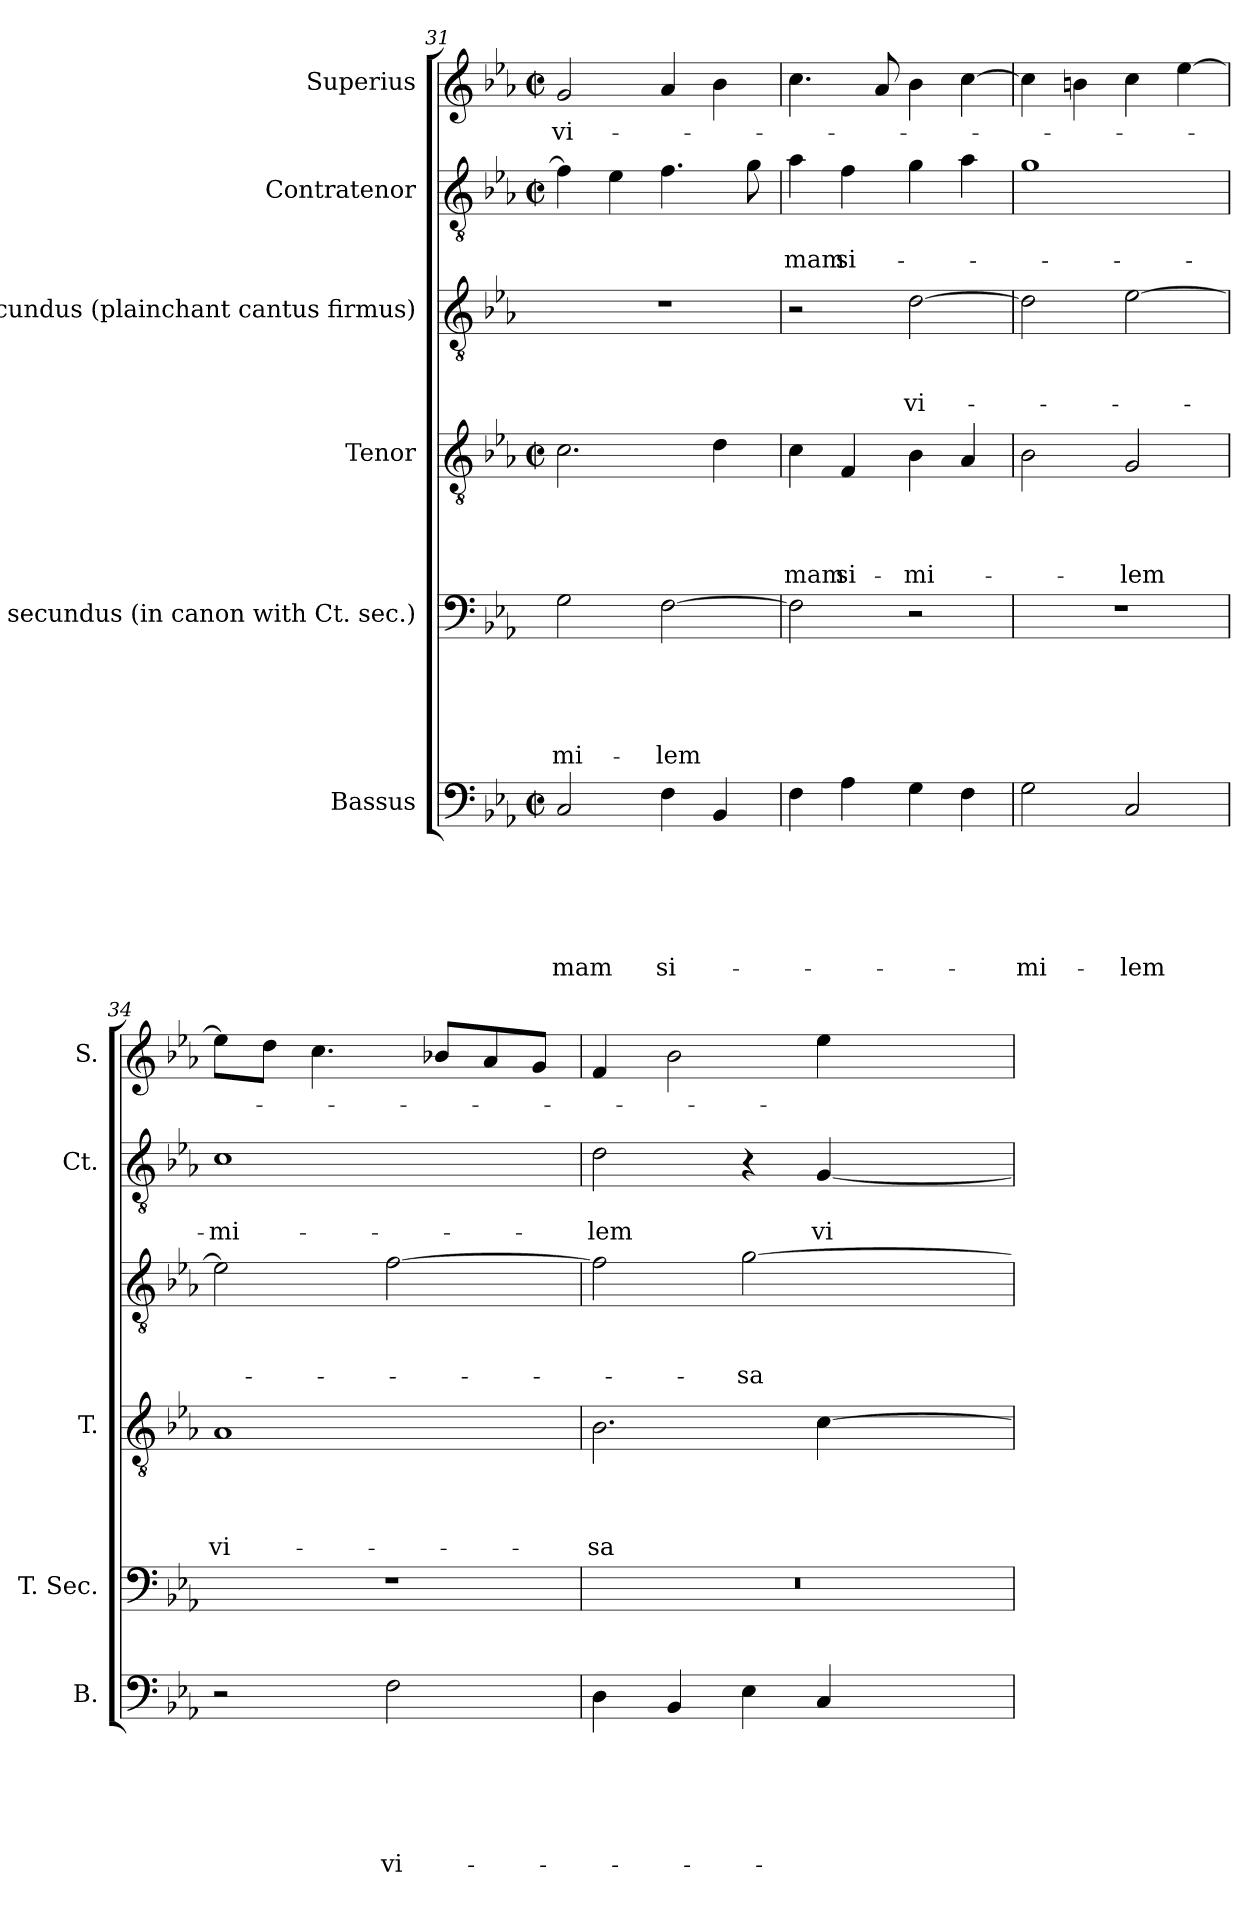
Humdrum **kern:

**kern	**text	**text	**text	**text	**text	**text	**kern	**text	**text	**text	**text	**text	**kern	**text	**text	**text	**text	**kern	**text	**text	**text	**kern	**text	**text	**kern	**text
*part6	*part6	*part6	*part6	*part6	*part6	*part6	*part5	*part5	*part5	*part5	*part5	*part5	*part4	*part4	*part4	*part4	*part4	*part3	*part3	*part3	*part3	*part2	*part2	*part2	*part1	*part1
*staff6	*staff6	*staff6	*staff6	*staff6	*staff6	*staff6	*staff5	*staff5	*staff5	*staff5	*staff5	*staff5	*staff4	*staff4	*staff4	*staff4	*staff4	*staff3	*staff3	*staff3	*staff3	*staff2	*staff2	*staff2	*staff1	*staff1
*I"Bassus	*	*	*	*	*	*	*I"Tenor secundus (in canon with Ct. sec.)	*	*	*	*	*	*I"Tenor	*	*	*	*	*I"secundus (plainchant cantus firmus)	*	*	*	*I"Contratenor	*	*	*I"Superius	*
*I'B.	*	*	*	*	*	*	*I'T. Sec.	*	*	*	*	*	*I'T.	*	*	*	*	*	*	*	*	*I'Ct.	*	*	*I'S.	*
!!LO:PB:g=z
*clefF4	*	*	*	*	*	*	*clefF4	*	*	*	*	*	*clefGv2	*	*	*	*	*clefGv2	*	*	*	*clefGv2	*	*	*clefG2	*
*k[b-e-a-]	*	*	*	*	*	*	*k[b-e-a-]	*	*	*	*	*	*k[b-e-a-]	*	*	*	*	*k[b-e-a-]	*	*	*	*k[b-e-a-]	*	*	*k[b-e-a-]	*
*E-:	*	*	*	*	*	*	*E-:	*	*	*	*	*	*E-:	*	*	*	*	*E-:	*	*	*	*E-:	*	*	*E-:	*
*M2/2	*	*	*	*	*	*	*	*	*	*	*	*	*M2/2	*	*	*	*	*	*	*	*	*M2/2	*	*	*M2/2	*
*met(c|)	*	*	*	*	*	*	*	*	*	*	*	*	*met(c|)	*	*	*	*	*	*	*	*	*met(c|)	*	*	*met(c|)	*
=31	=31	=31	=31	=31	=31	=31	=31	=31	=31	=31	=31	=31	=31	=31	=31	=31	=31	=31	=31	=31	=31	=31	=31	=31	=31	=31
!	!	!	!	!	!	!LO:LY:b	!	!	!	!	!	!LO:LY:b	!	!	!	!	!	!	!	!	!	!	!	!	!	!LO:LY:b
2C/	.	.	.	.	.	-mam	2G\	.	.	.	.	-mi-	2.c\	.	.	.	.	1r	.	.	.	4f\]	.	.	2g/	vi-
.	.	.	.	.	.	.	.	.	.	.	.	.	.	.	.	.	.	.	.	.	.	4e-\	.	.	.	.
!	!	!	!	!	!	!LO:LY:b	!	!	!	!	!	!LO:LY:b	!	!	!	!	!	!	!	!	!	!	!	!	!	!
4F\	.	.	.	.	.	si-	[>2F\	.	.	.	.	-lem	.	.	.	.	.	.	.	.	.	4.f\	.	.	4a-/	.
4BB-/	.	.	.	.	.	.	.	.	.	.	.	.	4d\	.	.	.	.	.	.	.	.	.	.	.	4b-\	.
.	.	.	.	.	.	.	.	.	.	.	.	.	.	.	.	.	.	.	.	.	.	8g\	.	.	.	.
=32	=32	=32	=32	=32	=32	=32	=32	=32	=32	=32	=32	=32	=32	=32	=32	=32	=32	=32	=32	=32	=32	=32	=32	=32	=32	=32
!	!	!	!	!	!	!	!	!	!	!	!	!	!	!	!	!	!LO:LY:b	!	!	!	!	!	!	!LO:LY:b	!	!
4F\	.	.	.	.	.	.	2F\]	.	.	.	.	.	4c\	.	.	.	-mam	2r	.	.	.	4a-\	.	-mam	4.cc\	.
!	!	!	!	!	!	!	!	!	!	!	!	!	!	!	!	!	!LO:LY:b	!	!	!	!	!	!	!LO:LY:b	!	!
4A-\	.	.	.	.	.	.	.	.	.	.	.	.	4F/	.	.	.	si-	.	.	.	.	4f\	.	si-	.	.
.	.	.	.	.	.	.	.	.	.	.	.	.	.	.	.	.	.	.	.	.	.	.	.	.	8a-/	.
!	!	!	!	!	!	!	!	!	!	!	!	!	!	!	!	!	!LO:LY:b	!	!	!	!LO:LY:b	!	!	!	!	!
4G\	.	.	.	.	.	.	2r	.	.	.	.	.	4B-\	.	.	.	-mi-	[>2d\	.	.	vi-	4g\	.	.	4b-\	.
4F\	.	.	.	.	.	.	.	.	.	.	.	.	4A-/	.	.	.	.	.	.	.	.	4a-\	.	.	[>4cc\	.
=33	=33	=33	=33	=33	=33	=33	=33	=33	=33	=33	=33	=33	=33	=33	=33	=33	=33	=33	=33	=33	=33	=33	=33	=33	=33	=33
!	!	!	!	!	!	!LO:LY:b	!	!	!	!	!	!	!	!	!	!	!	!	!	!	!	!	!	!	!	!
2G\	.	.	.	.	.	-mi-	1r	.	.	.	.	.	2B-\	.	.	.	.	2d\]	.	.	.	1g	.	.	4cc\]	.
.	.	.	.	.	.	.	.	.	.	.	.	.	.	.	.	.	.	.	.	.	.	.	.	.	4bn\	.
!	!	!	!	!	!	!LO:LY:b	!	!	!	!	!	!	!	!	!	!	!LO:LY:b	!	!	!	!	!	!	!	!	!
2C/	.	.	.	.	.	-lem	.	.	.	.	.	.	2G/	.	.	.	-lem	[>2e-\	.	.	.	.	.	.	4cc\	.
.	.	.	.	.	.	.	.	.	.	.	.	.	.	.	.	.	.	.	.	.	.	.	.	.	[>4ee-\	.
=34	=34	=34	=34	=34	=34	=34	=34	=34	=34	=34	=34	=34	=34	=34	=34	=34	=34	=34	=34	=34	=34	=34	=34	=34	=34	=34
!	!	!	!	!	!	!	!	!	!	!	!	!	!	!	!	!	!LO:LY:b	!	!	!	!	!	!	!LO:LY:b	!	!
2r	.	.	.	.	.	.	1r	.	.	.	.	.	1A-	.	.	.	vi-	2e-\]	.	.	.	1c	.	-mi-	8ee-\L]	.
.	.	.	.	.	.	.	.	.	.	.	.	.	.	.	.	.	.	.	.	.	.	.	.	.	8dd\J	.
.	.	.	.	.	.	.	.	.	.	.	.	.	.	.	.	.	.	.	.	.	.	.	.	.	4.cc\	.
!	!	!	!	!	!	!LO:LY:b	!	!	!	!	!	!	!	!	!	!	!	!	!	!	!	!	!	!	!	!
2F\	.	.	.	.	.	vi-	.	.	.	.	.	.	.	.	.	.	.	[>2f\	.	.	.	.	.	.	.	.
.	.	.	.	.	.	.	.	.	.	.	.	.	.	.	.	.	.	.	.	.	.	.	.	.	8b-X/L	.
.	.	.	.	.	.	.	.	.	.	.	.	.	.	.	.	.	.	.	.	.	.	.	.	.	8a-/	.
.	.	.	.	.	.	.	.	.	.	.	.	.	.	.	.	.	.	.	.	.	.	.	.	.	8g/J	.
=35	=35	=35	=35	=35	=35	=35	=35	=35	=35	=35	=35	=35	=35	=35	=35	=35	=35	=35	=35	=35	=35	=35	=35	=35	=35	=35
!	!	!	!	!	!	!	!	!	!	!	!	!	!	!	!	!	!LO:LY:b	!	!	!	!	!	!	!LO:LY:b	!	!
4D\	.	.	.	.	.	.	1r	.	.	.	.	.	2.B-\	.	.	.	-sa	2f\]	.	.	.	2d\	.	-lem	4f/	.
4BB-/	.	.	.	.	.	.	.	.	.	.	.	.	.	.	.	.	.	.	.	.	.	.	.	.	2b-\	.
!	!	!	!	!	!	!	!	!	!	!	!	!	!	!	!	!	!	!	!	!	!LO:LY:b	!	!	!	!	!
4E-\	.	.	.	.	.	.	.	.	.	.	.	.	.	.	.	.	.	[>2g\	.	.	-sa	4r	.	.	.	.
!	!	!	!	!	!	!	!	!	!	!	!	!	!	!	!	!	!	!	!	!	!	!	!	!LO:LY:b	!	!
4C/	.	.	.	.	.	.	.	.	.	.	.	.	[>4c\	.	.	.	.	.	.	.	.	[>4G/	.	vi-	4ee-\	.
=	=	=	=	=	=	=	=	=	=	=	=	=	=	=	=	=	=	=	=	=	=	=	=	=	=	=
*-	*-	*-	*-	*-	*-	*-	*-	*-	*-	*-	*-	*-	*-	*-	*-	*-	*-	*-	*-	*-	*-	*-	*-	*-	*-	*-
